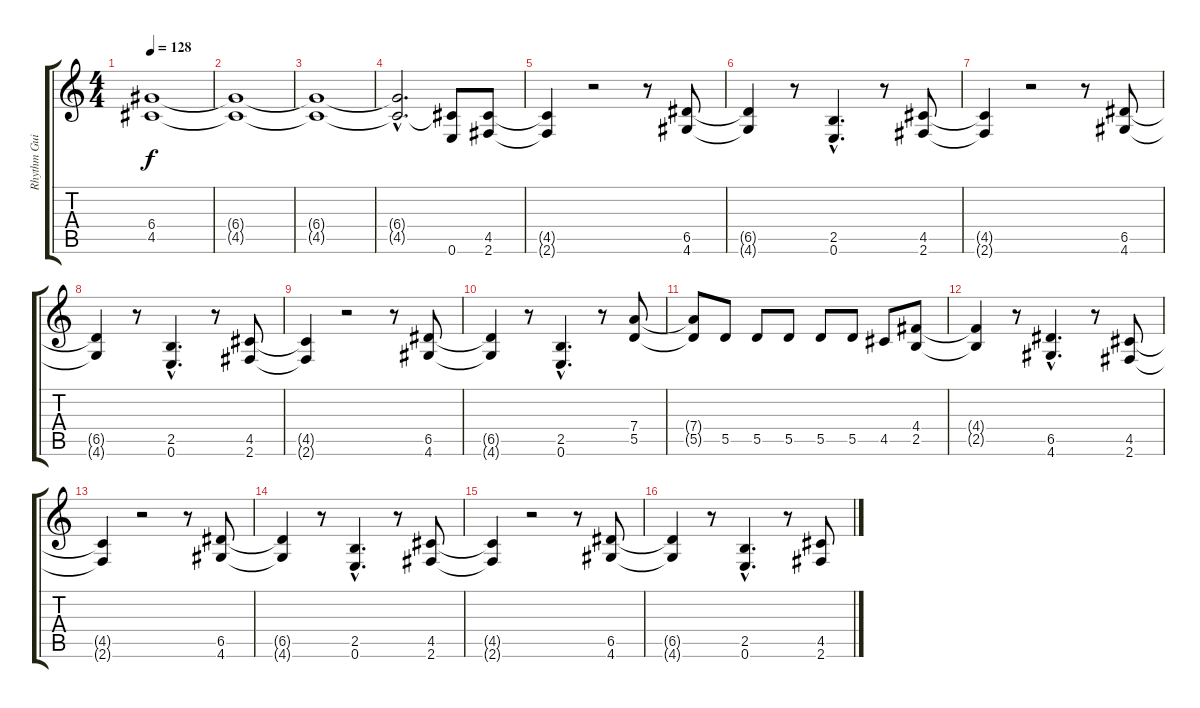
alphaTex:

\track ("Rhythm Guitar" "Rhythm Gui") {instrument distortionguitar}
\staff {score tabs}
\tuning (E4 B3 G3 D3 A2 E2) {hide}
\ts (4 4)
\tempo 128
\clef g2
\ks c
(6.4{t} 4.5{t}).1{dy f} |
(6.4{t} 4.5{t}).1 |
(6.4{t} 4.5{t}).1 |
(6.4{hac t} 4.5{hac t}).2{d} (4.5{t} 0.6).8 (4.5 2.6).8{volume 8} |
(4.5{t} 2.6{t}).4 r.2 r.8 (6.5 4.6).8 |
(6.5{t} 4.6{t}).4 r.8 (2.5{hac} 0.6{hac}).4{d} r.8 (4.5 2.6).8 |
(4.5{t} 2.6{t}).4 r.2 r.8 (6.5 4.6).8 |
(6.5{t} 4.6{t}).4 r.8 (2.5{hac} 0.6{hac}).4{d} r.8 (4.5 2.6).8 |
(4.5{t} 2.6{t}).4 r.2 r.8 (6.5 4.6).8 |
(6.5{t} 4.6{t}).4 r.8 (2.5{hac} 0.6{hac}).4{d} r.8 (7.4 5.5).8 |
(7.4{t} 5.5{t}).8 5.5.8 5.5.8 5.5.8 5.5.8 5.5.8 4.5.8 (4.4 2.5).8 |
(4.4{t} 2.5{t}).4 r.8 (6.5{hac} 4.6{hac}).4{d} r.8 (4.5 2.6).8 |
(4.5{t} 2.6{t}).4 r.2 r.8 (6.5 4.6).8 |
(6.5{t} 4.6{t}).4 r.8 (2.5{hac} 0.6{hac}).4{d} r.8 (4.5 2.6).8 |
(4.5{t} 2.6{t}).4 r.2 r.8 (6.5 4.6).8 |
(6.5{t} 4.6{t}).4 r.8 (2.5{hac} 0.6{hac}).4{d} r.8 (4.5 2.6).8
